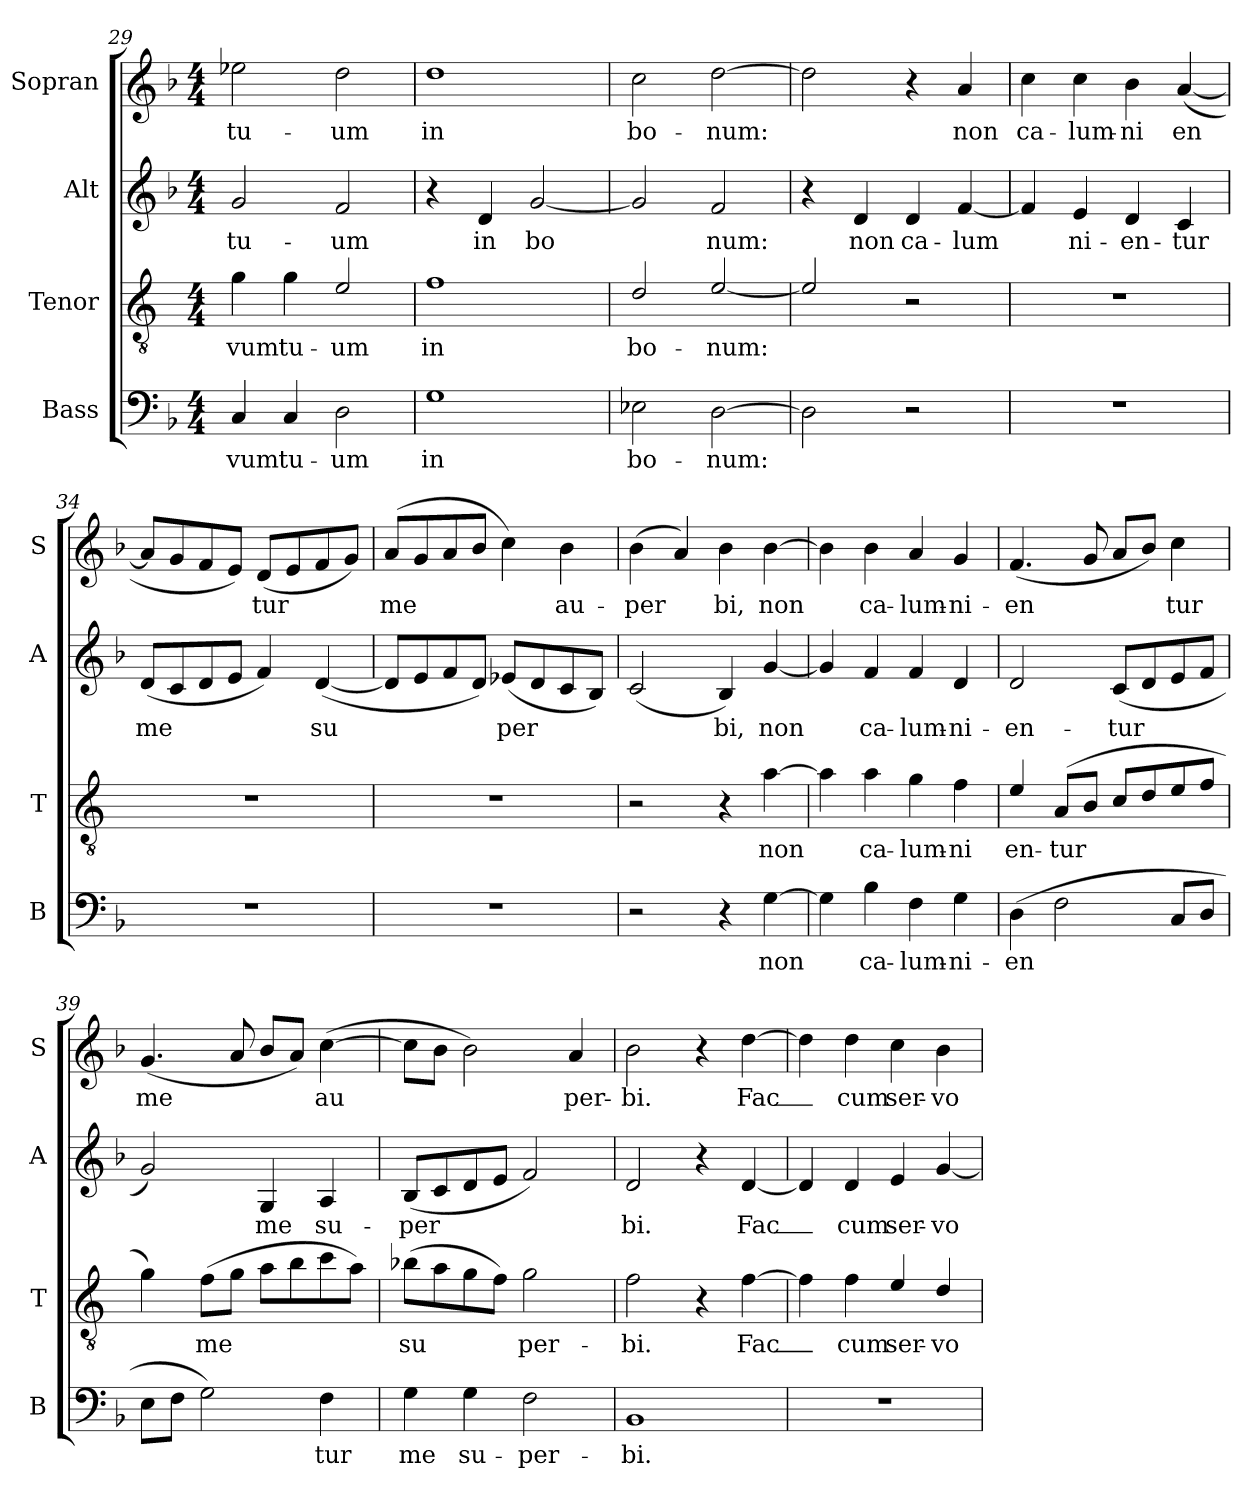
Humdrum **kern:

**kern	**text	**kern	**text	**kern	**text	**kern	**text
*part4	*part4	*part3	*part3	*part2	*part2	*part1	*part1
*staff4	*staff4	*staff3	*staff3	*staff2	*staff2	*staff1	*staff1
*I"Bass	*	*I"Tenor	*	*I"Alt	*	*I"Sopran	*
*I'B	*	*I'T	*	*I'A	*	*I'S	*
*clefF4	*	*clefGv2	*	*clefG2	*	*clefG2	*
*	*	*ITrd4c7	*	*	*	*	*
*k[b-]	*	*k[b-]	*	*k[b-]	*	*k[b-]	*
*M4/4	*	*M4/4	*	*M4/4	*	*M4/4	*
=29	=29	=29	=29	=29	=29	=29	=29
!	!LO:LY:b	!	!LO:LY:b	!	!LO:LY:b	!	!LO:LY:b
4C/	vum	4c\	vum	2g/	tu-	2ee-X\	tu-
!	!LO:LY:b	!	!LO:LY:b	!	!	!	!
4C/	tu-	4c\	tu-	.	.	.	.
!	!LO:LY:b	!	!LO:LY:b	!	!LO:LY:b	!	!LO:LY:b
2D\	um	2A/	um	2f/	um	2dd\	um
!!LO:LB:g=z
=30	=30	=30	=30	=30	=30	=30	=30
!	!LO:LY:b	!	!LO:LY:b	!	!	!	!LO:LY:b
1G	in	1B-	in	4r	.	1dd	in
!	!	!	!	!	!LO:LY:b	!	!
.	.	.	.	4d/	in	.	.
!	!	!	!	!	!LO:LY:b	!	!
.	.	.	.	[2g/	bo	.	.
=31	=31	=31	=31	=31	=31	=31	=31
!	!LO:LY:b	!	!LO:LY:b	!	!	!	!LO:LY:b
2E-X\	bo-	2G/	bo-	2g/]	.	2cc\	bo-
!	!LO:LY:b	!	!LO:LY:b	!	!LO:LY:b	!	!LO:LY:b
[2D\	num:	[2A/	num:	2f/	num:	[2dd\	num:
=32	=32	=32	=32	=32	=32	=32	=32
2D\]	.	2A/]	.	4r	.	2dd\]	.
!	!	!	!	!	!LO:LY:b	!	!
.	.	.	.	4d/	non	.	.
!	!	!	!	!	!LO:LY:b	!	!
2r	.	2r	.	4d/	ca-	4r	.
!	!	!	!	!	!LO:LY:b	!	!LO:LY:b
.	.	.	.	[4f/	lum	4a/	non
=33	=33	=33	=33	=33	=33	=33	=33
!	!	!	!	!	!	!	!LO:LY:b
1r	.	1r	.	4f/]	.	4cc\	ca-
!	!	!	!	!	!LO:LY:b	!	!LO:LY:b
.	.	.	.	4e/	ni-	4cc\	lum-
!	!	!	!	!	!LO:LY:b	!	!LO:LY:b
.	.	.	.	4d/	en-	4b-\	ni
!	!	!	!	!	!LO:LY:b	!	!LO:LY:b
.	.	.	.	4c/	tur	([4a/	en
=34	=34	=34	=34	=34	=34	=34	=34
!	!	!	!	!	!LO:LY:b	!	!
1r	.	1r	.	(8d/L	me	8a/L]	.
.	.	.	.	8c/	.	8g/	.
.	.	.	.	8d/	.	8f/	.
.	.	.	.	8e/J	.	8e/J)	.
!	!	!	!	!	!	!	!LO:LY:b
.	.	.	.	4f/)	.	(8d/L	tur
.	.	.	.	.	.	8e/	.
!	!	!	!	!	!LO:LY:b	!	!
.	.	.	.	([4d/	su	8f/	.
.	.	.	.	.	.	8g/J)	.
=35	=35	=35	=35	=35	=35	=35	=35
!	!	!	!	!	!	!	!LO:LY:b
1r	.	1r	.	8d/L]	.	(8a/L	me
.	.	.	.	8e/	.	8g/	.
.	.	.	.	8f/	.	8a/	.
.	.	.	.	8d/J)	.	8b-/J	.
!	!	!	!	!	!LO:LY:b	!	!
.	.	.	.	(8e-X/L	per	4cc\)	.
.	.	.	.	8d/	.	.	.
!	!	!	!	!	!	!	!LO:LY:b
.	.	.	.	8c/	.	4b-\	au-
.	.	.	.	8B-/J)	.	.	.
!!LO:LB:g=z
=36	=36	=36	=36	=36	=36	=36	=36
!	!	!	!	!	!LO:LY:b	!	!LO:LY:b
2r	.	2r	.	(2c/	_-	(4b-\	per
.	.	.	.	.	.	4a/)	.
!	!	!	!	!	!LO:LY:b	!	!LO:LY:b
4r	.	4r	.	4B-/)	bi,	4b-\	bi,
!	!LO:LY:b	!	!LO:LY:b	!	!LO:LY:b	!	!LO:LY:b
[4G\	non	[4d\	non	[4g/	non	[4b-\	non
=37	=37	=37	=37	=37	=37	=37	=37
4G\]	.	4d\]	.	4g/]	.	4b-\]	.
!	!LO:LY:b	!	!LO:LY:b	!	!LO:LY:b	!	!LO:LY:b
4B-\	ca-	4d\	ca-	4f/	ca-	4b-\	ca-
!	!LO:LY:b	!	!LO:LY:b	!	!LO:LY:b	!	!LO:LY:b
4F\	lum-	4c\	lum-	4f/	lum-	4a/	lum-
!	!LO:LY:b	!	!LO:LY:b	!	!LO:LY:b	!	!LO:LY:b
4G\	ni-	4B-\	ni	4d/	ni-	4g/	ni-
=38	=38	=38	=38	=38	=38	=38	=38
!	!LO:LY:b	!	!LO:LY:b	!	!LO:LY:b	!	!LO:LY:b
(4D\	en	4A/	en-	2d/	en-	(4.f/	en
!	!	!	!LO:LY:b	!	!	!	!
2F\	.	(8D/L	tur	.	.	.	.
.	.	8E/J	.	.	.	8g/	.
!	!	!	!	!	!LO:LY:b	!	!
.	.	8F/L	.	(8c/L	tur	8a/L	.
.	.	8G/	.	8d/	.	8b-/J)	.
!	!	!	!	!	!	!	!LO:LY:b
8C/L	.	8A/	.	8e/	.	4cc\	tur
8D/J	.	8B-/J	.	8f/J	.	.	.
=39	=39	=39	=39	=39	=39	=39	=39
!	!	!	!	!	!	!	!LO:LY:b
8E\L	.	4c\)	.	2g/)	.	(4.g/	me
8F\J	.	.	.	.	.	.	.
!	!	!	!LO:LY:b	!	!	!	!
2G\)	.	(8B-\L	me	.	.	.	.
.	.	8c\J	.	.	.	8a/	.
!	!	!	!	!	!LO:LY:b	!	!
.	.	8d\L	.	4G/	me	8b-/L	.
.	.	8e\	.	.	.	8a/J)	.
!	!LO:LY:b	!	!	!	!LO:LY:b	!	!LO:LY:b
4F\	tur	8f\	.	4A/	su-	([4cc\	au
.	.	8d\J)	.	.	.	.	.
=40	=40	=40	=40	=40	=40	=40	=40
!	!LO:LY:b	!	!LO:LY:b	!	!LO:LY:b	!	!
4G\	me	(8e-X\L	su	(8B-/L	per	8cc\L]	.
.	.	8d\	.	8c/	.	8b-\J	.
!	!LO:LY:b	!	!	!	!	!	!
4G\	su-	8c\	.	8d/	.	2b-\)	.
.	.	8B-\J)	.	8e/J	.	.	.
!	!LO:LY:b	!	!LO:LY:b	!	!	!	!
2F\	per-	2c\	per-	2f/)	.	.	.
!	!	!	!	!	!	!	!LO:LY:b
.	.	.	.	.	.	4a/	per-
!!LO:LB:g=z
=41	=41	=41	=41	=41	=41	=41	=41
!	!LO:LY:b	!	!LO:LY:b	!	!LO:LY:b	!	!LO:LY:b
1BB-	bi.	2B-\	bi.	2d/	bi.	2b-\	bi.
.	.	4r	.	4r	.	4r	.
!	!	!	!LO:LY:b	!	!LO:LY:b	!	!LO:LY:b
.	.	[4B-\	Fac_-	[4d/	Fac_-	[4dd\	Fac_-
!!LO:PB:g=z
=42	=42	=42	=42	=42	=42	=42	=42
!	!	!	!LO:LY:b	!	!LO:LY:b	!	!LO:LY:b
1r	.	4B-\]	_	4d/]	_	4dd\]	_
!	!	!	!LO:LY:b	!	!LO:LY:b	!	!LO:LY:b
.	.	4B-\	cum	4d/	cum	4dd\	cum
!	!	!	!LO:LY:b	!	!LO:LY:b	!	!LO:LY:b
.	.	4A/	ser-	4e/	ser-	4cc\	ser-
!	!	!	!LO:LY:b	!	!LO:LY:b	!	!LO:LY:b
.	.	4G/	vo	[4g/	vo	4b-\	vo
=	=	=	=	=	=	=	=
*-	*-	*-	*-	*-	*-	*-	*-
